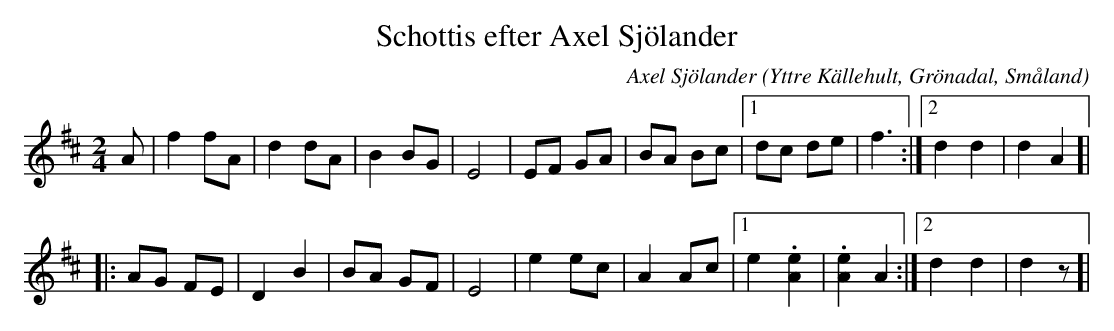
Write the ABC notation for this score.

X:1
T: Schottis efter Axel Sjölander
C:Axel Sjölander
O:Yttre Källehult, Grönadal, Småland
M:2/4
L:1/8
K:D
A | f2 fA | d2 dA | B2 BG | E4 | EF GA | BA Bc |[1 dc de | f3  :|[2 d2 d2 | d2 A2 ]|
|: AG FE | D2 B2 | BA GF | E4 | e2 ec | A2 Ac |[1 e2 .[eA]2 | .[eA]2 A2 :|2d2 d2 |  d2 z]|
